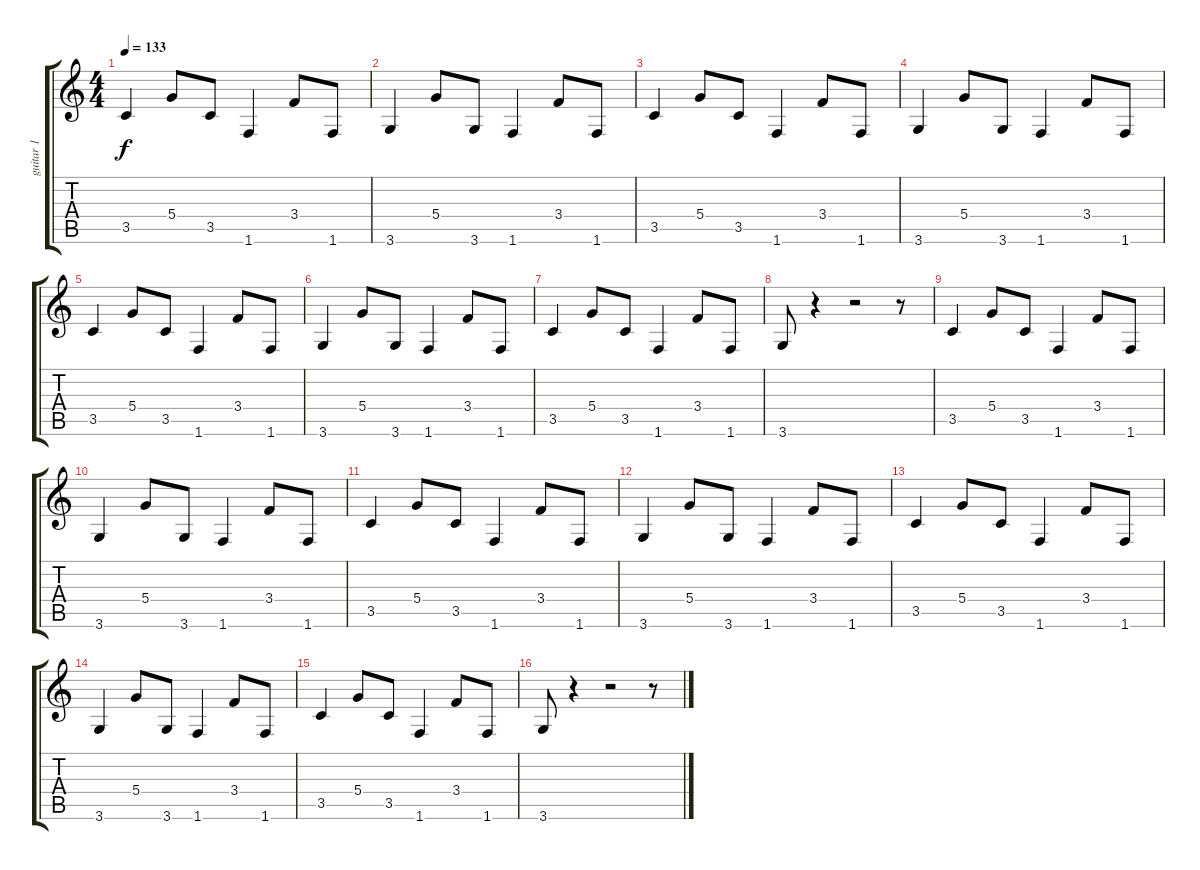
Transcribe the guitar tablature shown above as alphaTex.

\track ("guitar 1" "guitar 1") {instrument electricguitarjazz}
\staff {score tabs}
\tuning (E4 B3 G3 D3 A2 E2) {hide}
\ts (4 4)
\tempo 133
\clef g2
\ks c
3.5.4{dy f} 5.4.8 3.5.8 1.6.4 3.4.8 1.6.8 |
3.6.4 5.4.8 3.6.8 1.6.4 3.4.8 1.6.8 |
3.5.4 5.4.8 3.5.8 1.6.4 3.4.8 1.6.8 |
3.6.4 5.4.8 3.6.8 1.6.4 3.4.8 1.6.8 |
3.5.4 5.4.8 3.5.8 1.6.4 3.4.8 1.6.8 |
3.6.4 5.4.8 3.6.8 1.6.4 3.4.8 1.6.8 |
3.5.4 5.4.8 3.5.8 1.6.4 3.4.8 1.6.8 |
3.6.8 r.4 r.2 r.8 |
3.5.4 5.4.8 3.5.8 1.6.4 3.4.8 1.6.8 |
3.6.4 5.4.8 3.6.8 1.6.4 3.4.8 1.6.8 |
3.5.4 5.4.8 3.5.8 1.6.4 3.4.8 1.6.8 |
3.6.4 5.4.8 3.6.8 1.6.4 3.4.8 1.6.8 |
3.5.4 5.4.8 3.5.8 1.6.4 3.4.8 1.6.8 |
3.6.4 5.4.8 3.6.8 1.6.4 3.4.8 1.6.8 |
3.5.4 5.4.8 3.5.8 1.6.4 3.4.8 1.6.8 |
3.6.8 r.4 r.2 r.8
